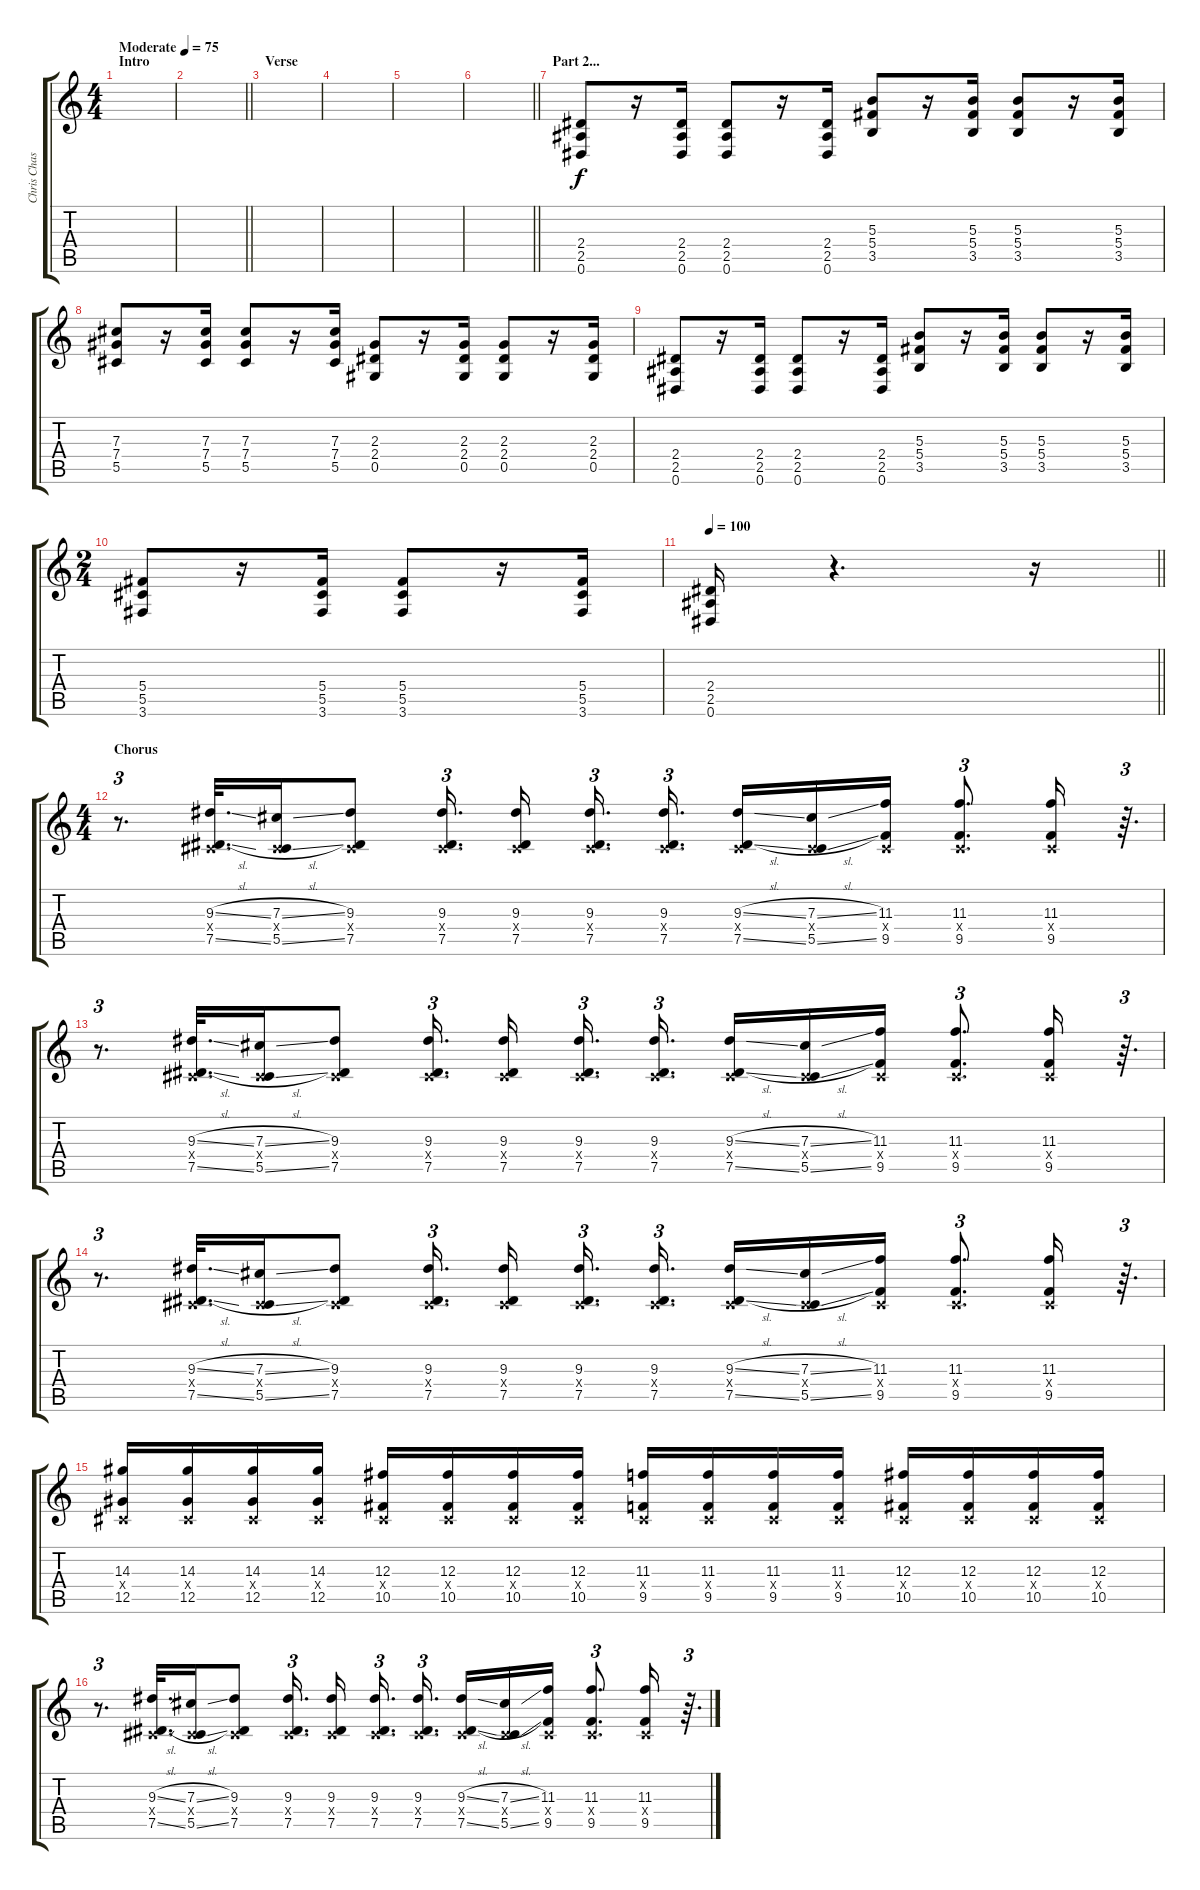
\track ("Chris Chase" "Chris Chas") {instrument distortionguitar}
\staff {score tabs}
\tuning (Eb4 Bb3 Gb3 Db3 Ab2 Eb2) {hide}
\ts (4 4)
\section ("" "Intro")
\tempo (75 "Moderate")
\clef g2
\ks c
|
\barLineRight lightlight
|
\section ("" "Verse")
|
|
|
\barLineRight lightlight
|
\section ("" "Part 2...")
(2.4 2.5 0.6).8 r.16 (2.4 2.5 0.6).16 (2.4 2.5 0.6).8 r.16 (2.4 2.5 0.6).16 (5.3 5.4 3.5).8 r.16 (5.3 5.4 3.5).16 (5.3 5.4 3.5).8 r.16 (5.3 5.4 3.5).16 |
(7.3 7.4 5.5).8 r.16 (7.3 7.4 5.5).16 (7.3 7.4 5.5).8 r.16 (7.3 7.4 5.5).16 (2.3 2.4 0.5).8 r.16 (2.3 2.4 0.5).16 (2.3 2.4 0.5).8 r.16 (2.3 2.4 0.5).16 |
(2.4 2.5 0.6).8 r.16 (2.4 2.5 0.6).16 (2.4 2.5 0.6).8 r.16 (2.4 2.5 0.6).16 (5.3 5.4 3.5).8 r.16 (5.3 5.4 3.5).16 (5.3 5.4 3.5).8 r.16 (5.3 5.4 3.5).16 |
\ts (2 4)
(5.4 5.5 3.6).8 r.16 (5.4 5.5 3.6).16 (5.4 5.5 3.6).8 r.16 (5.4 5.5 3.6).16 |
\tempo 100
\barLineRight lightlight
(2.4 2.5 0.6).16 r.4{d} r.16 |
\ts (4 4)
\section ("" "Chorus")
r.8{d tu (3 2)} (9.3{sl} 0.4{x} 7.5{sl}).32{d} (7.3{sl} 0.4{x} 5.5{sl}).16 (9.3 0.4{x} 7.5).8 (9.3 0.4{x} 7.5).16{d tu (3 2) beam splitsecondary} (9.3 0.4{x} 7.5).16 (9.3 0.4{x} 7.5).16{d tu (3 2)} (9.3 0.4{x} 7.5).16{d tu (3 2) beam splitsecondary} (9.3{sl} 0.4{x} 7.5{sl}).16 (7.3{sl} 0.4{x} 5.5{sl}).16 (11.3 0.4{x} 9.5).16 (11.3 0.4{x} 9.5).8{d tu (3 2)} (11.3 0.4{x} 9.5).16 r.64{d tu (3 2)} |
r.8{d tu (3 2)} (9.3{sl} 0.4{x} 7.5{sl}).32{d} (7.3{sl} 0.4{x} 5.5{sl}).16 (9.3 0.4{x} 7.5).8 (9.3 0.4{x} 7.5).16{d tu (3 2) beam splitsecondary} (9.3 0.4{x} 7.5).16 (9.3 0.4{x} 7.5).16{d tu (3 2)} (9.3 0.4{x} 7.5).16{d tu (3 2) beam splitsecondary} (9.3{sl} 0.4{x} 7.5{sl}).16 (7.3{sl} 0.4{x} 5.5{sl}).16 (11.3 0.4{x} 9.5).16 (11.3 0.4{x} 9.5).8{d tu (3 2)} (11.3 0.4{x} 9.5).16 r.64{d tu (3 2)} |
r.8{d tu (3 2)} (9.3{sl} 0.4{x} 7.5{sl}).32{d} (7.3{sl} 0.4{x} 5.5{sl}).16 (9.3 0.4{x} 7.5).8 (9.3 0.4{x} 7.5).16{d tu (3 2) beam splitsecondary} (9.3 0.4{x} 7.5).16 (9.3 0.4{x} 7.5).16{d tu (3 2)} (9.3 0.4{x} 7.5).16{d tu (3 2) beam splitsecondary} (9.3{sl} 0.4{x} 7.5{sl}).16 (7.3{sl} 0.4{x} 5.5{sl}).16 (11.3 0.4{x} 9.5).16 (11.3 0.4{x} 9.5).8{d tu (3 2)} (11.3 0.4{x} 9.5).16 r.64{d tu (3 2)} |
(14.3 0.4{x} 12.5).16 (14.3 0.4{x} 12.5).16 (14.3 0.4{x} 12.5).16 (14.3 0.4{x} 12.5).16 (12.3 0.4{x} 10.5).16 (12.3 0.4{x} 10.5).16 (12.3 0.4{x} 10.5).16 (12.3 0.4{x} 10.5).16 (11.3 0.4{x} 9.5).16 (11.3 0.4{x} 9.5).16 (11.3 0.4{x} 9.5).16 (11.3 0.4{x} 9.5).16 (12.3 0.4{x} 10.5).16 (12.3 0.4{x} 10.5).16 (12.3 0.4{x} 10.5).16 (12.3 0.4{x} 10.5).16 |
r.8{d tu (3 2)} (9.3{sl} 0.4{x} 7.5{sl}).32{d} (7.3{sl} 0.4{x} 5.5{sl}).16 (9.3 0.4{x} 7.5).8 (9.3 0.4{x} 7.5).16{d tu (3 2) beam splitsecondary} (9.3 0.4{x} 7.5).16 (9.3 0.4{x} 7.5).16{d tu (3 2)} (9.3 0.4{x} 7.5).16{d tu (3 2) beam splitsecondary} (9.3{sl} 0.4{x} 7.5{sl}).16 (7.3{sl} 0.4{x} 5.5{sl}).16 (11.3 0.4{x} 9.5).16 (11.3 0.4{x} 9.5).8{d tu (3 2)} (11.3 0.4{x} 9.5).16 r.64{d tu (3 2)}
